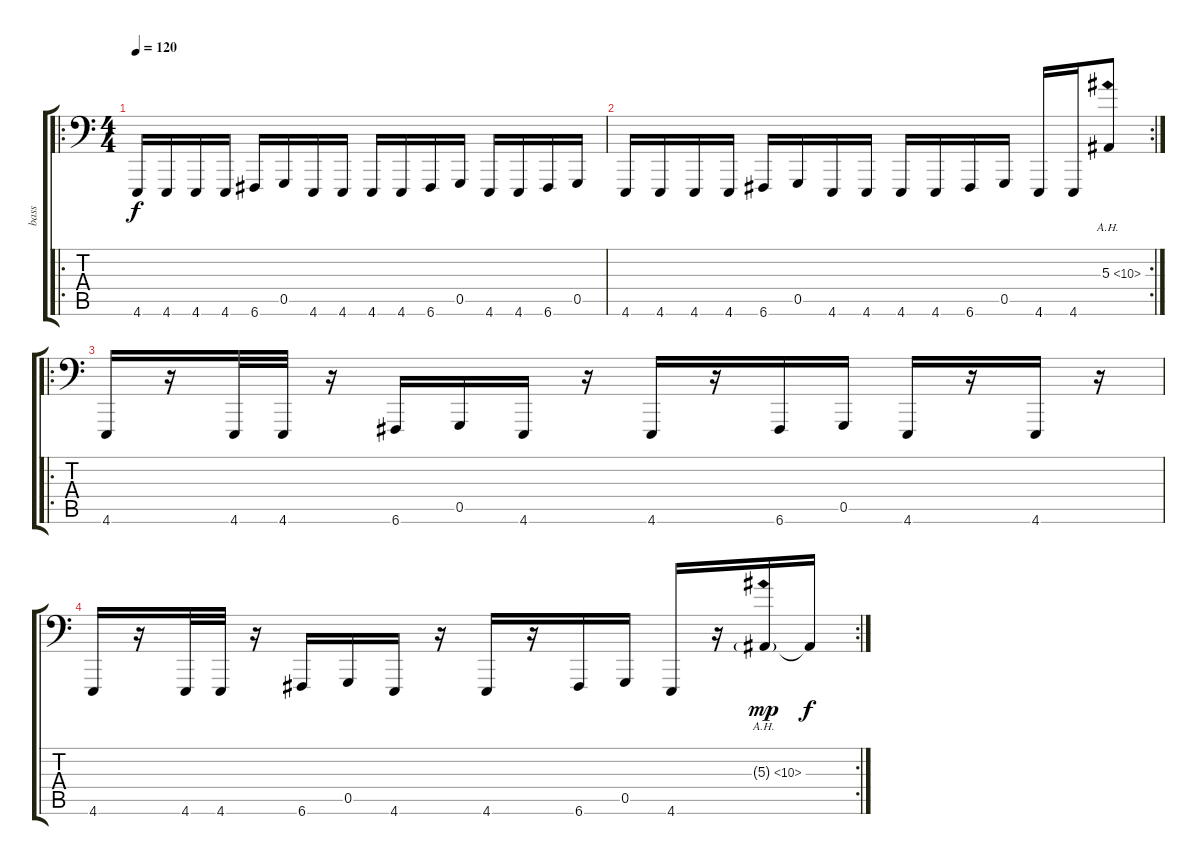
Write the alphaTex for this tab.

\track ("bass" "bass") {instrument slapbass1}
\staff {score tabs}
\tuning (D2 A1 F1 C1 G0 C0) {hide}
\ro
\ts (4 4)
\tempo 120
\clef f4
\ks c
4.6.16{dy f} 4.6.16 4.6.16 4.6.16 6.6.16 0.5.16 4.6.16 4.6.16 4.6.16 4.6.16 6.6.16 0.5.16 4.6.16 4.6.16 6.6.16 0.5.16 |
\rc 2
4.6.16 4.6.16 4.6.16 4.6.16 6.6.16 0.5.16 4.6.16 4.6.16 4.6.16 4.6.16 6.6.16 0.5.16 4.6.16 4.6.16 5.3{ah 5}.8 |
\ro
4.6.16 r.16 4.6.32 4.6.32 r.16 6.6.16 0.5.16 4.6.16 r.16 4.6.16 r.16 6.6.16 0.5.16 4.6.16 r.16 4.6.16 r.16 |
\rc 2
4.6.16 r.16 4.6.32 4.6.32 r.16 6.6.16 0.5.16 4.6.16 r.16 4.6.16 r.16 6.6.16 0.5.16 4.6.16 r.16 5.3{ah 5 g}.16{dy mp} 5.3{t}.16{dy f}
